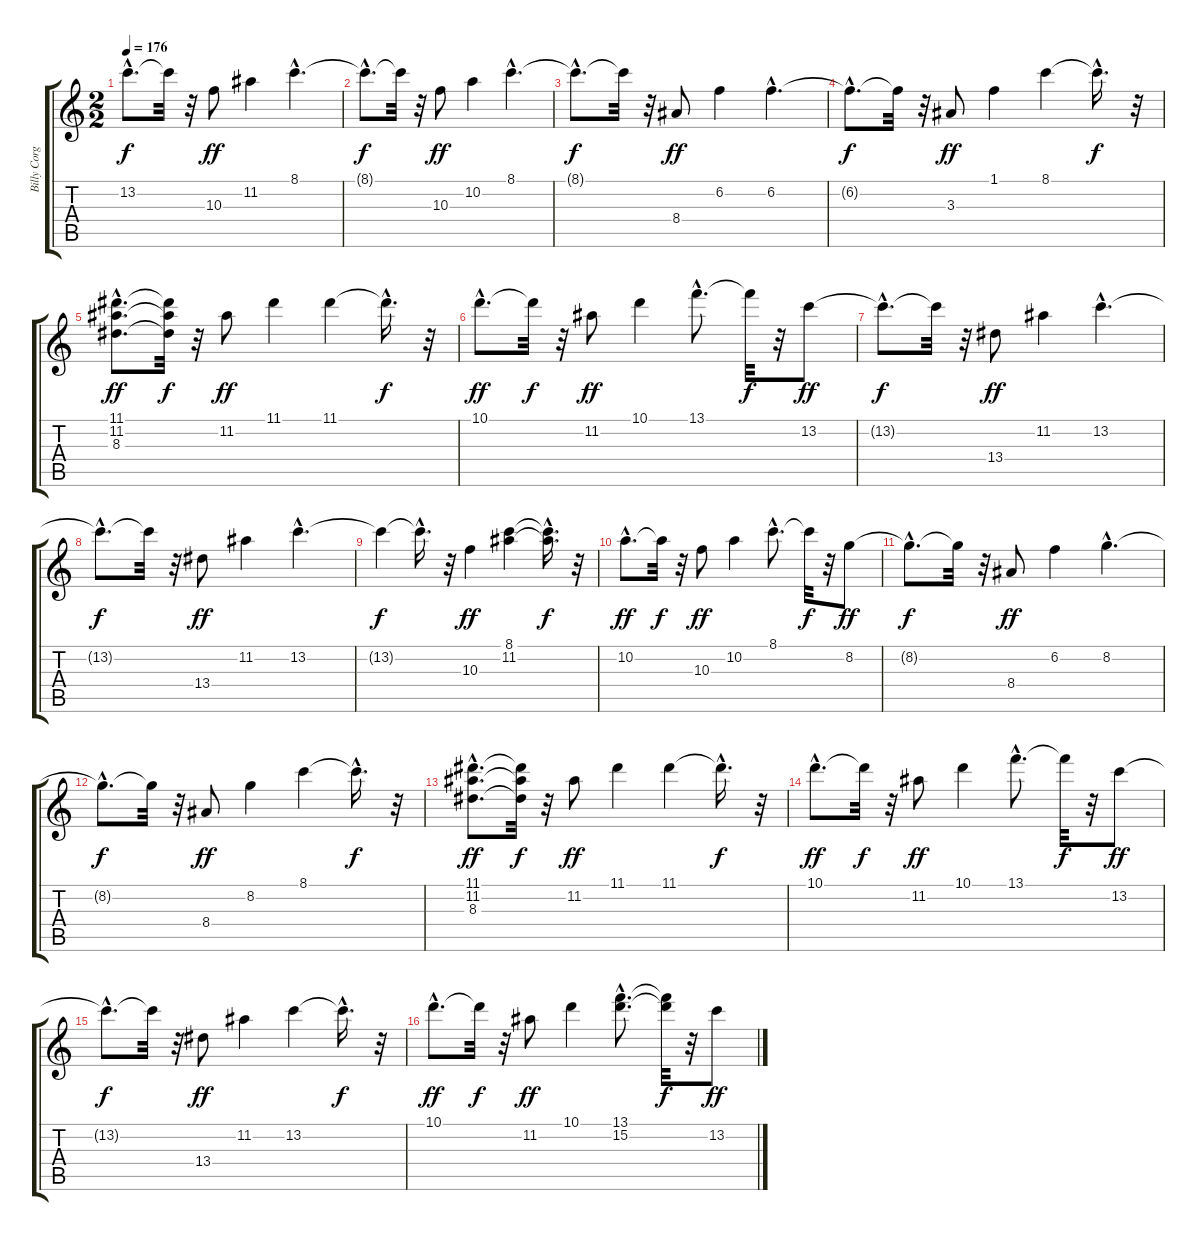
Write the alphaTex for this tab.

\track ("Billy Corgan" "Billy Corg") {instrument acousticguitarsteel}
\staff {score tabs}
\tuning (E4 B3 G3 D3 A2 E2) {hide}
\ts (2 2)
\tempo 176
\clef g2
\ks c
13.2{hac t}.8{d dy f} 13.2{t}.32 r.32 10.3.8{dy ff} 11.2.4 8.1{hac}.4{d} |
8.1{hac t}.8{d dy f} 8.1{t}.32 r.32 10.3.8{dy ff} 10.2.4 8.1{hac}.4{d} |
8.1{hac t}.8{d dy f} 8.1{t}.32 r.32 8.4.8{dy ff} 6.2.4 6.2{hac}.4{d} |
6.2{hac t}.8{d dy f} 6.2{t}.32 r.32 3.3.8{dy ff} 1.1.4 8.1.4 8.1{hac t}.16{d dy f} r.32 |
(11.1{hac} 11.2{hac} 8.3{hac}).8{d dy ff} (11.1{t} 11.2{t} 8.3{t}).32{dy f} r.32 11.2.8{dy ff} 11.1.4 11.1.4 11.1{hac t}.16{d dy f} r.32 |
10.1{hac}.8{d dy ff} 10.1{t}.32{dy f} r.32 11.2.8{dy ff} 10.1.4 13.1{hac}.8{d} 13.1{t}.32{dy f} r.32 13.2.8{dy ff} |
13.2{hac t}.8{d dy f} 13.2{t}.32 r.32 13.4.8{dy ff} 11.2.4 13.2{hac}.4{d} |
13.2{hac t}.8{d dy f} 13.2{t}.32 r.32 13.4.8{dy ff} 11.2.4 13.2{hac}.4{d} |
13.2{t}.4{dy f} 13.2{hac t}.16{d} r.32 10.3.4{dy ff} (8.1 11.2).4 (8.1{hac t} 11.2{hac t}).16{d dy f} r.32 |
10.2{hac}.8{d dy ff} 10.2{t}.32{dy f} r.32 10.3.8{dy ff} 10.2.4 8.1{hac}.8{d} 8.1{t}.32{dy f} r.32 8.2.8{dy ff} |
8.2{hac t}.8{d dy f} 8.2{t}.32 r.32 8.4.8{dy ff} 6.2.4 8.2{hac}.4{d} |
8.2{hac t}.8{d dy f} 8.2{t}.32 r.32 8.4.8{dy ff} 8.2.4 8.1.4 8.1{hac t}.16{d dy f} r.32 |
(11.1{hac} 11.2{hac} 8.3{hac}).8{d dy ff} (11.1{t} 11.2{t} 8.3{t}).32{dy f} r.32 11.2.8{dy ff} 11.1.4 11.1.4 11.1{hac t}.16{d dy f} r.32 |
10.1{hac}.8{d dy ff} 10.1{t}.32{dy f} r.32 11.2.8{dy ff} 10.1.4 13.1{hac}.8{d} 13.1{t}.32{dy f} r.32 13.2.8{dy ff} |
13.2{hac t}.8{d dy f} 13.2{t}.32 r.32 13.4.8{dy ff} 11.2.4 13.2.4 13.2{hac t}.16{d dy f} r.32 |
10.1{hac}.8{d dy ff} 10.1{t}.32{dy f} r.32 11.2.8{dy ff} 10.1.4 (13.1{hac} 15.2{hac}).8{d} (13.1{t} 15.2{t}).32{dy f} r.32 13.2.8{dy ff}
